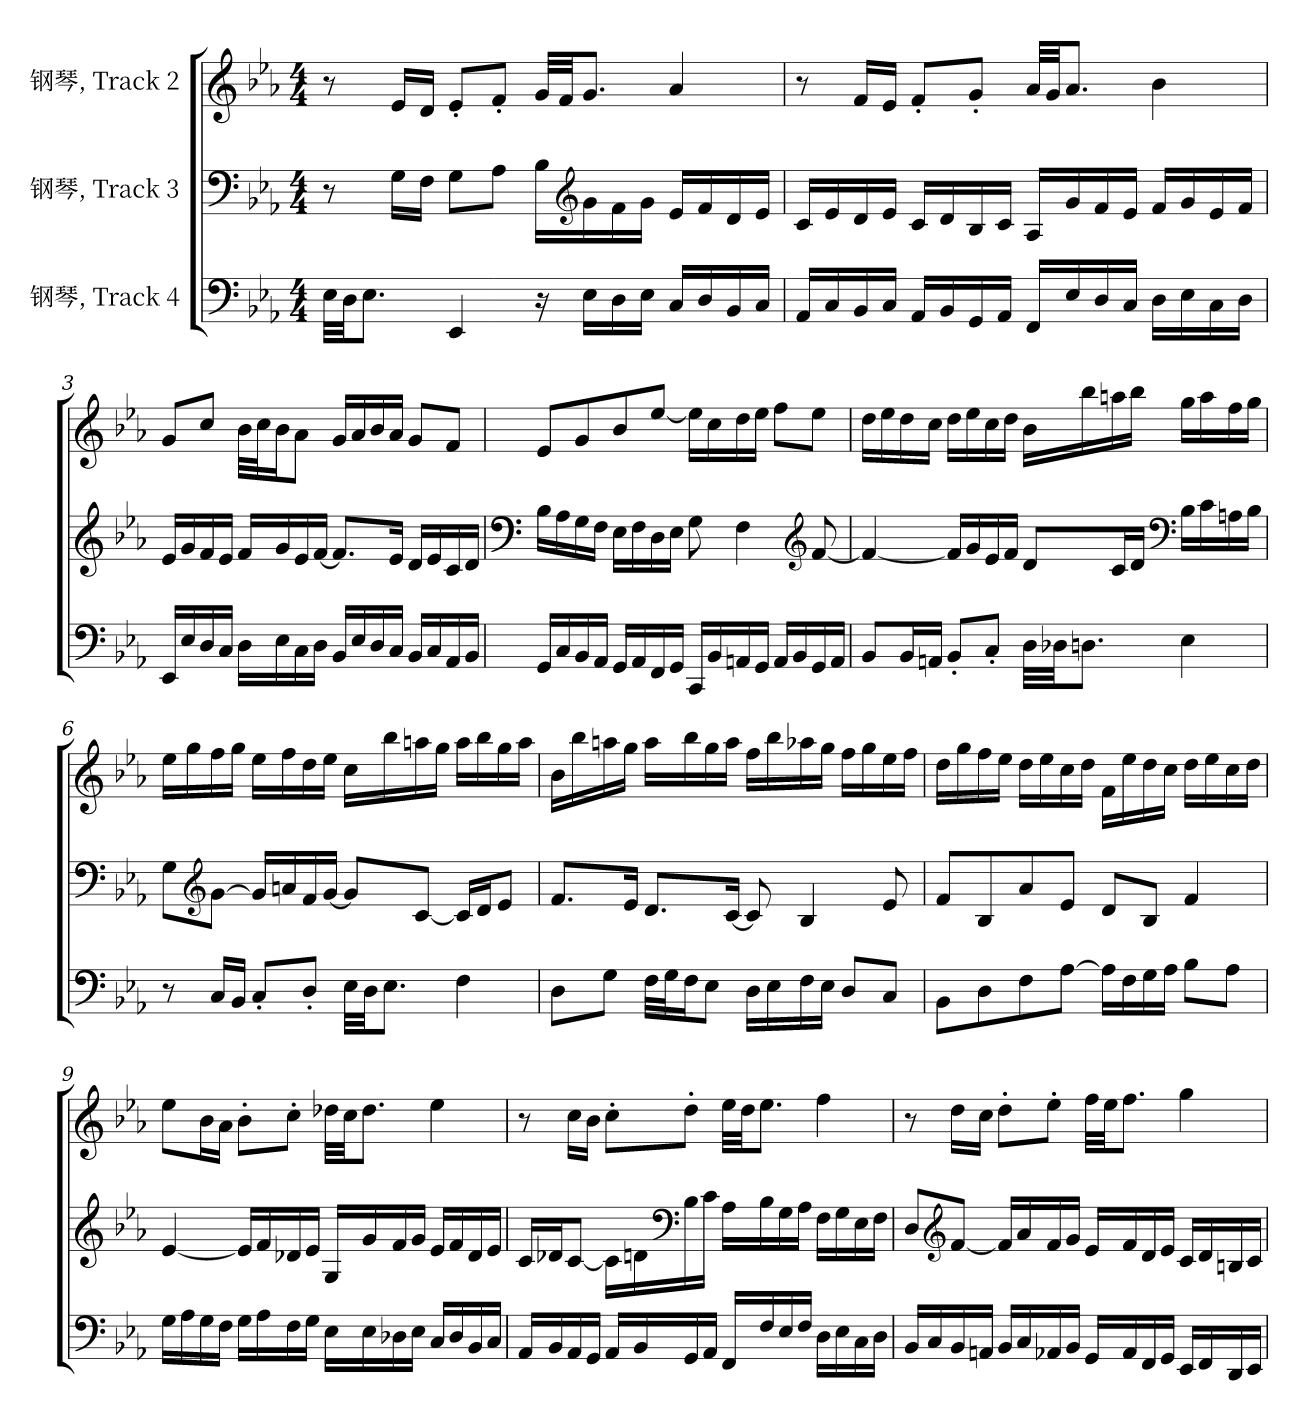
**kern	**kern	**kern
*part3	*part2	*part1
*staff3	*staff2	*staff1
*I"钢琴, Track 4	*I"钢琴, Track 3	*I"钢琴, Track 2
*clefF4	*clefF4	*clefG2
*k[b-e-a-]	*k[b-e-a-]	*k[b-e-a-]
*M4/4	*M4/4	*M4/4
*MM70	*MM70	*MM70
=1	=1	=1
32E-\LLL	8r	8r
32D\JJ	.	.
8.E-\J	.	.
.	16G\LL	16e-/LL
.	16F\JJ	16d/JJ
4EE-/	8G\L	8e-'/L
.	8A-\J	8f'/J
16r	16B-\LL	32g/LLL
.	.	32f/JJ
*	*clefG2	*
16E-\LL	16g\	8.g/J
16D\	16f\	.
16E-\JJ	16g\JJ	.
16C/LL	16e-/LL	4a-/
16D/	16f/	.
16BB-/	16d/	.
16C/JJ	16e-/JJ	.
=2	=2	=2
16AA-/LL	16c/LL	8r
16C/	16e-/	.
16BB-/	16d/	16f/LL
16C/JJ	16e-/JJ	16e-/JJ
16AA-/LL	16c/LL	8f'/L
16BB-/	16d/	.
16GG/	16B-/	8g'/J
16AA-/JJ	16c/JJ	.
16FF/LL	16A-/LL	32a-/LLL
.	.	32g/JJ
16E-/	16g/	8.a-/J
16D/	16f/	.
16C/JJ	16e-/JJ	.
16D\LL	16f/LL	4b-\
16E-\	16g/	.
16C\	16e-/	.
16D\JJ	16f/JJ	.
!!LO:LB:g=z
=3	=3	=3
16EE-/LL	16e-/LL	8g/L
16E-/	16g/	.
16D/	16f/	8cc/J
16C/JJ	16e-/JJ	.
16D\LL	16f/LL	32b-\LLL
.	.	32cc\J
16E-\	16g/	16b-\J
16C\	16e-/	8a-\J
16D\JJ	[16f/JJ	.
16BB-/LL	8.f/L]	16g/LL
16E-/	.	16a-/
16D/	.	16b-/
16C/JJ	16e-/Jk	16a-/JJ
16BB-/LL	16d/LL	8g/L
16C/	16e-/	.
16AA-/	16c/	8f/J
16BB-/JJ	16d/JJ	.
=4	=4	=4
*	*clefF4	*
16GG/LL	16B-\LL	8e-/L
16C/	16A-\	.
16BB-/	16G\	8g/
16AA-/JJ	16F\JJ	.
16GG/LL	16E-\LL	8b-/
16AA-/	16F\	.
16FF/	16D\	[8ee-/J
16GG/JJ	16E-\JJ	.
16CC/LL	8G\	16ee-\LL]
16BB-/	.	16cc\
16AAn/	4F\	16dd\
16GG/JJ	.	16ee-\JJ
16AA/LL	.	8ff\L
16BB-/	.	.
*	*clefG2	*
16GG/	[8f/	8ee-\J
16AA/JJ	.	.
!!LO:LB:g=z
=5	=5	=5
8BB-/L	4f/_	16dd\LL
.	.	16ee-\
16BB-/L	.	16dd\
16AAn/JJ	.	16cc\JJ
8BB-'/L	16f/LL]	16dd\LL
.	16g/	16ee-\
8C'/J	16e-/	16cc\
.	16f/JJ	16dd\JJ
32D\LLL	8d/L	16b-\LL
32D-X\JJ	.	.
8.Dn\J	.	16bb-\
.	16c/L	16aan\
.	16d/JJ	16bb-\JJ
*	*clefF4	*
4E-\	16B-\LL	16gg\LL
.	16c\	16aa\
.	16An\	16ff\
.	16B-\JJ	16gg\JJ
=6	=6	=6
8r	8G\L	16ee-\LL
.	.	16gg\
*	*clefG2	*
16C/LL	[8g\J	16ff\
16BB-/JJ	.	16gg\JJ
8C'/L	16g/LL]	16ee-\LL
.	16an/	16ff\
8D'/J	16f/	16dd\
.	[16g/JJ	16ee-\JJ
32E-\LLL	8g/L]	16cc\LL
32D\JJ	.	.
8.E-\J	.	16bb-\
.	[8c/J	16aan\
.	.	16gg\JJ
4F\	16c/LL]	16aa\LL
.	16d/J	16bb-\
.	8e-/J	16gg\
.	.	16aa\JJ
!!LO:LB:g=z
=7	=7	=7
8D\L	8.f/L	16b-\LL
.	.	16bb-\
8G\J	.	16aan\
.	16e-/Jk	16gg\JJ
32F\LLL	8.d/L	16aa\LL
32G\J	.	.
16F\J	.	16bb-\
8E-\J	.	16gg\
.	[16c/Jk	16aa\JJ
16D\LL	8c/]	16ff\LL
16E-\	.	16bb-\
16F\	4B-/	16aa-X\
16E-\JJ	.	16gg\JJ
8D/L	.	16ff\LL
.	.	16gg\
8C/J	8e-/	16ee-\
.	.	16ff\JJ
=8	=8	=8
8BB-\L	8f/L	16dd\LL
.	.	16gg\
8D\	8B-/	16ff\
.	.	16ee-\JJ
8F\	8a-/	16dd\LL
.	.	16ee-\
[8A-\J	8e-/J	16cc\
.	.	16dd\JJ
16A-\LL]	8d/L	16f\LL
16F\	.	16ee-\
16G\	8B-/J	16dd\
16A-\JJ	.	16cc\JJ
8B-\L	4f/	16dd\LL
.	.	16ee-\
8A-\J	.	16cc\
.	.	16dd\JJ
!!LO:PB:g=z
=9	=9	=9
16G\LL	[4e-/	8ee-\L
16A-\	.	.
16G\	.	16b-\L
16F\JJ	.	16a-\JJ
16G\LL	16e-/LL]	8b-'\L
16A-\	16f/	.
16F\	16d-X/	8cc'\J
16G\JJ	16e-/JJ	.
16E-\LL	16G/LL	32dd-X\LLL
.	.	32cc\JJ
16E-\	16g/	8.dd-\J
16D-X\	16f/	.
16E-\JJ	16g/JJ	.
16C/LL	16e-/LL	4ee-\
16D-/	16f/	.
16BB-/	16d-/	.
16C/JJ	16e-/JJ	.
=10	=10	=10
16AA-/LL	16c/LL	8r
16BB-/	16d-X/J	.
16AA-/	[8c/J	16cc\LL
16GG/JJ	.	16b-\JJ
16AA-/LL	16c\LL]	8cc'\L
16BB-/	16dn\	.
*	*clefF4	*
16GG/	16B-\	8dd'\J
16AA-/JJ	16c\JJ	.
16FF/LL	16A-\LL	32ee-\LLL
.	.	32dd\JJ
16F/	16B-\	8.ee-\J
16E-/	16G\	.
16F/JJ	16A-\JJ	.
16D\LL	16F\LL	4ff\
16E-\	16G\	.
16C\	16E-\	.
16D\JJ	16F\JJ	.
!!LO:LB:g=z
=11	=11	=11
16BB-/LL	8D/L	8r
16C/	.	.
*	*clefG2	*
16BB-/	[8f/J	16dd\LL
16AAn/JJ	.	16cc\JJ
16BB-/LL	16f/LL]	8dd'\L
16C/	16a-/	.
16AA-X/	16f/	8ee-'\J
16BB-/JJ	16g/JJ	.
16GG/LL	16e-/LL	32ff\LLL
.	.	32ee-\JJ
16AA-/	16f/	8.ff\J
16FF/	16d/	.
16GG/JJ	16e-/JJ	.
16EE-/LL	16c/LL	4gg\
16FF/	16d/	.
16DD/	16Bn/	.
16EE-/JJ	16c/JJ	.
=	=	=
*-	*-	*-
